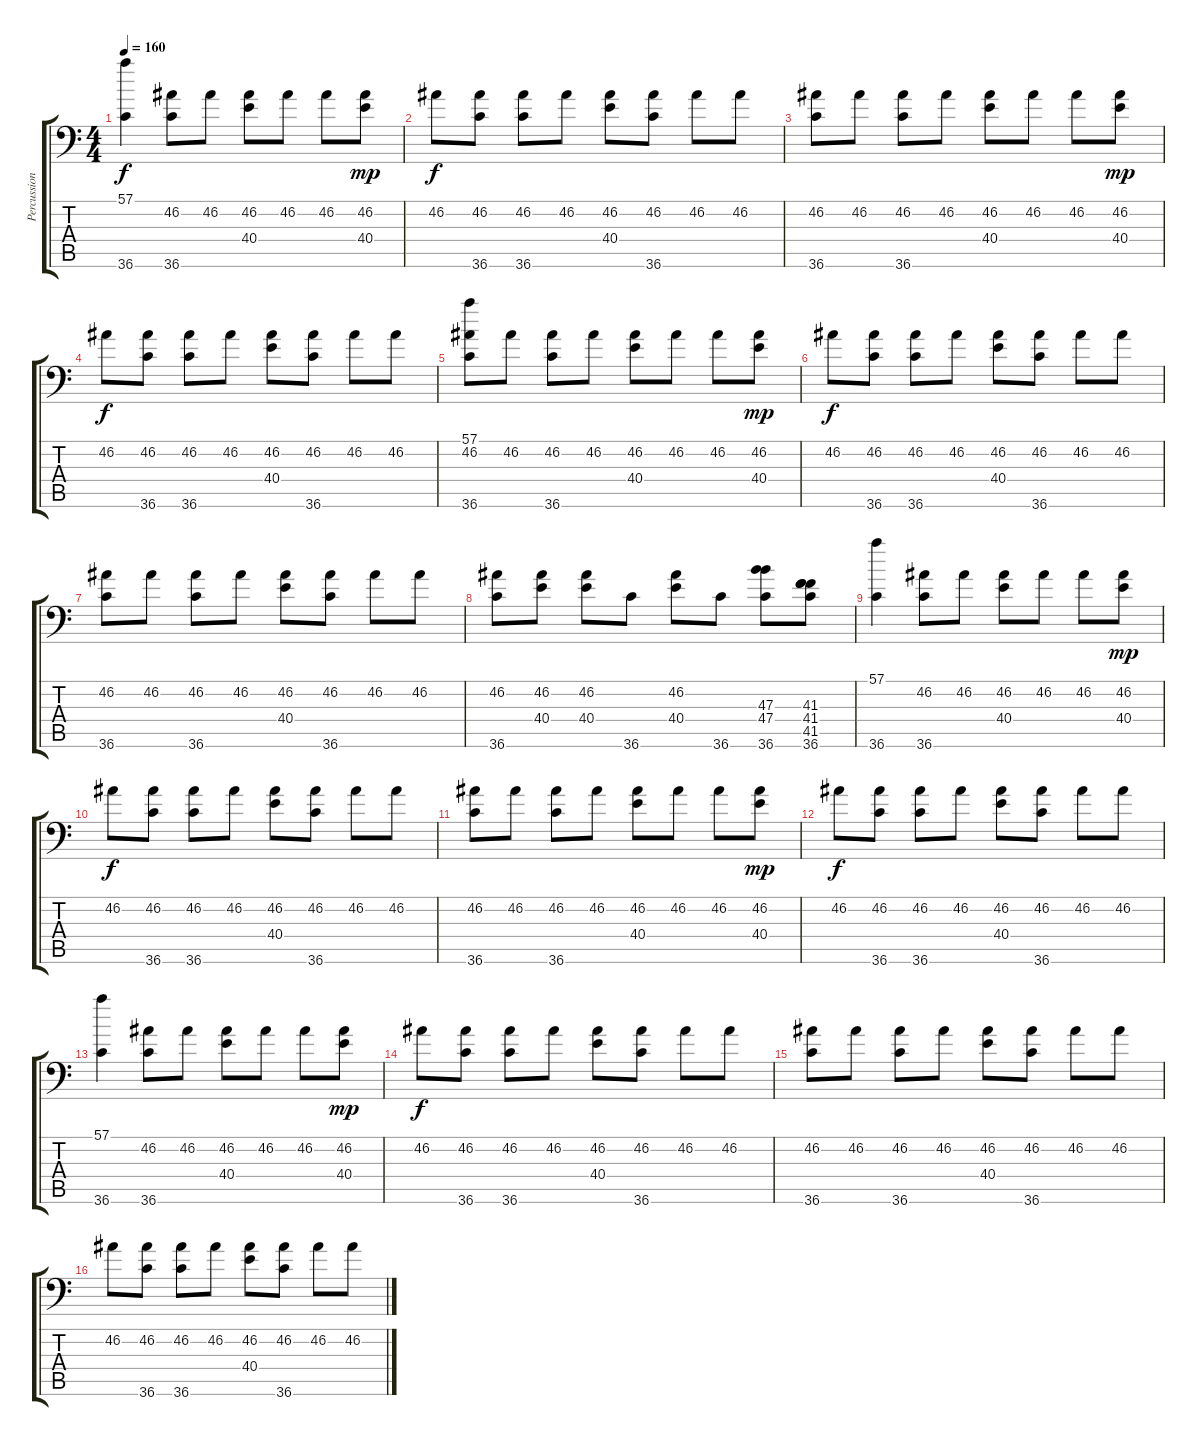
\track ("Percussion" "Percussion") {instrument acousticgrandpiano}
\staff {score tabs}
\tuning (C-1 C-1 C-1 C-1 C-1 C-1) {hide}
\ts (4 4)
\tempo 160
\clef f4
\ks c
(57.1 36.6).4{dy f} (46.2 36.6).8 46.2.8 (46.2 40.4).8 46.2.8 46.2.8 (46.2 40.4).8{dy mp} |
46.2.8{dy f} (46.2 36.6).8 (46.2 36.6).8 46.2.8 (46.2 40.4).8 (46.2 36.6).8 46.2.8 46.2.8 |
(46.2 36.6).8 46.2.8 (46.2 36.6).8 46.2.8 (46.2 40.4).8 46.2.8 46.2.8 (46.2 40.4).8{dy mp} |
46.2.8{dy f} (46.2 36.6).8 (46.2 36.6).8 46.2.8 (46.2 40.4).8 (46.2 36.6).8 46.2.8 46.2.8 |
(57.1 46.2 36.6).8 46.2.8 (46.2 36.6).8 46.2.8 (46.2 40.4).8 46.2.8 46.2.8 (46.2 40.4).8{dy mp} |
46.2.8{dy f} (46.2 36.6).8 (46.2 36.6).8 46.2.8 (46.2 40.4).8 (46.2 36.6).8 46.2.8 46.2.8 |
(46.2 36.6).8 46.2.8 (46.2 36.6).8 46.2.8 (46.2 40.4).8 (46.2 36.6).8 46.2.8 46.2.8 |
(46.2 36.6).8 (46.2 40.4).8 (46.2 40.4).8 36.6.8 (46.2 40.4).8 36.6.8 (47.3 47.4 36.6).8 (41.3 41.4 41.5 36.6).8 |
(57.1 36.6).4 (46.2 36.6).8 46.2.8 (46.2 40.4).8 46.2.8 46.2.8 (46.2 40.4).8{dy mp} |
46.2.8{dy f} (46.2 36.6).8 (46.2 36.6).8 46.2.8 (46.2 40.4).8 (46.2 36.6).8 46.2.8 46.2.8 |
(46.2 36.6).8 46.2.8 (46.2 36.6).8 46.2.8 (46.2 40.4).8 46.2.8 46.2.8 (46.2 40.4).8{dy mp} |
46.2.8{dy f} (46.2 36.6).8 (46.2 36.6).8 46.2.8 (46.2 40.4).8 (46.2 36.6).8 46.2.8 46.2.8 |
(57.1 36.6).4 (46.2 36.6).8 46.2.8 (46.2 40.4).8 46.2.8 46.2.8 (46.2 40.4).8{dy mp} |
46.2.8{dy f} (46.2 36.6).8 (46.2 36.6).8 46.2.8 (46.2 40.4).8 (46.2 36.6).8 46.2.8 46.2.8 |
(46.2 36.6).8 46.2.8 (46.2 36.6).8 46.2.8 (46.2 40.4).8 (46.2 36.6).8 46.2.8 46.2.8 |
46.2.8 (46.2 36.6).8 (46.2 36.6).8 46.2.8 (46.2 40.4).8 (46.2 36.6).8 46.2.8 46.2.8
